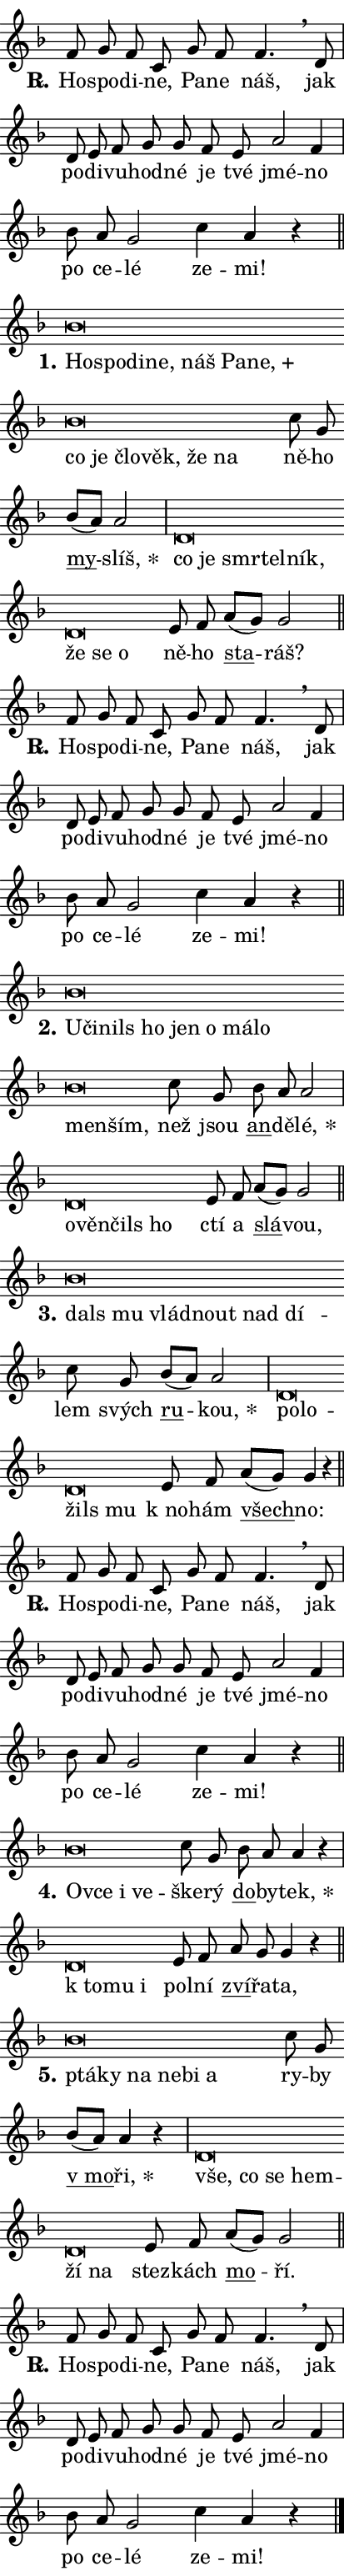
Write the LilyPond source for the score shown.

\version "2.22.1"
\header { tagline = "" }
\paper {
  indent = 0\cm
  top-margin = 0\cm
  right-margin = 0\cm
  bottom-margin = 0\cm
  left-margin = 0\cm
  paper-width = 7\cm
  page-breaking = #ly:one-page-breaking
  system-system-spacing.basic-distance = #11
  score-system-spacing.basic-distance = #11
  ragged-last = ##f
}


%% Author: Thomas Morley
%% https://lists.gnu.org/archive/html/lilypond-user/2020-05/msg00002.html
#(define (line-position grob)
"Returns position of @var[grob} in current system:
   @code{'start}, if at first time-step
   @code{'end}, if at last time-step
   @code{'middle} otherwise
"
  (let* ((col (ly:item-get-column grob))
         (ln (ly:grob-object col 'left-neighbor))
         (rn (ly:grob-object col 'right-neighbor))
         (col-to-check-left (if (ly:grob? ln) ln col))
         (col-to-check-right (if (ly:grob? rn) rn col))
         (break-dir-left
           (and
             (ly:grob-property col-to-check-left 'non-musical #f)
             (ly:item-break-dir col-to-check-left)))
         (break-dir-right
           (and
             (ly:grob-property col-to-check-right 'non-musical #f)
             (ly:item-break-dir col-to-check-right))))
        (cond ((eqv? 1 break-dir-left) 'start)
              ((eqv? -1 break-dir-right) 'end)
              (else 'middle))))

#(define (tranparent-at-line-position vctor)
  (lambda (grob)
  "Relying on @code{line-position} select the relevant enry from @var{vctor}.
Used to determine transparency,"
    (case (line-position grob)
      ((end) (not (vector-ref vctor 0)))
      ((middle) (not (vector-ref vctor 1)))
      ((start) (not (vector-ref vctor 2))))))

noteHeadBreakVisibility =
#(define-music-function (break-visibility)(vector?)
"Makes @code{NoteHead}s transparent relying on @var{break-visibility}"
#{
  \override NoteHead.transparent =
    #(tranparent-at-line-position break-visibility)
#})

#(define delete-ledgers-for-transparent-note-heads
  (lambda (grob)
    "Reads whether a @code{NoteHead} is transparent.
If so this @code{NoteHead} is removed from @code{'note-heads} from
@var{grob}, which is supposed to be @code{LedgerLineSpanner}.
As a result ledgers are not printed for this @code{NoteHead}"
    (let* ((nhds-array (ly:grob-object grob 'note-heads))
           (nhds-list
             (if (ly:grob-array? nhds-array)
                 (ly:grob-array->list nhds-array)
                 '()))
           ;; Relies on the transparent-property being done before
           ;; Staff.LedgerLineSpanner.after-line-breaking is executed.
           ;; This is fragile ...
           (to-keep
             (remove
               (lambda (nhd)
                 (ly:grob-property nhd 'transparent #f))
               nhds-list)))
      ;; TODO find a better method to iterate over grob-arrays, similiar
      ;; to filter/remove etc for lists
      ;; For now rebuilt from scratch
      (set! (ly:grob-object grob 'note-heads)  '())
      (for-each
        (lambda (nhd)
          (ly:pointer-group-interface::add-grob grob 'note-heads nhd))
        to-keep))))

hideNotes = {
  \noteHeadBreakVisibility #begin-of-line-visible
}
unHideNotes = {
  \noteHeadBreakVisibility #all-visible
}

% work-around for resetting accidentals
% https://lilypond.org/doc/v2.23/Documentation/notation/displaying-rhythms#unmetered-music
cadenzaMeasure = {
  \cadenzaOff
  \partial 1024 s1024
  \cadenzaOn
}

#(define-markup-command (accent layout props text) (markup?)
  "Underline accented syllable"
  (interpret-markup layout props
    #{\markup \override #'(offset . 4.3) \underline { #text }#}))

responsum = \markup \concat {
  "R" \hspace #-1.05 \path #0.1 #'((moveto 0 0.07) (lineto 0.9 0.8)) \hspace #0.05 "."
}

\layout {
    \context {
        \Staff
        \remove "Time_signature_engraver"
        \override LedgerLineSpanner.after-line-breaking = #delete-ledgers-for-transparent-note-heads
    }
    \context {
        \Voice {
            \override NoteHead.output-attributes = #'((class . "notehead"))
            \override Hairpin.height = #0.55
        }
    }
    \context {
        \Lyrics {
            \override StanzaNumber.output-attributes = #'((class . "stanzanumber"))
            \override LyricSpace.minimum-distance = #0.9
            \override LyricText.font-name = #"TeX Gyre Schola"
            \override LyricText.font-size = 1
            \override StanzaNumber.font-name = #"TeX Gyre Schola Bold"
            \override StanzaNumber.font-size = 1
        }
    }
}

% magnetic-lyrics.ily
%
%   written by
%     Jean Abou Samra <jean@abou-samra.fr>
%     Werner Lemberg <wl@gnu.org>
%
%   adapted by
%     Jiri Hon <jiri.hon@gmail.com>
%
% Version 2022-Apr-15

% https://www.mail-archive.com/lilypond-user@gnu.org/msg149350.html

#(define (Left_hyphen_pointer_engraver context)
   "Collect syllable-hyphen-syllable occurrences in lyrics and store
them in properties.  This engraver only looks to the left.  For
example, if the lyrics input is @code{foo -- bar}, it does the
following.

@itemize @bullet
@item
Set the @code{text} property of the @code{LyricHyphen} grob between
@q{foo} and @q{bar} to @code{foo}.

@item
Set the @code{left-hyphen} property of the @code{LyricText} grob with
text @q{foo} to the @code{LyricHyphen} grob between @q{foo} and
@q{bar}.
@end itemize

Use this auxiliary engraver in combination with the
@code{lyric-@/text::@/apply-@/magnetic-@/offset!} hook."
   (let ((hyphen #f)
         (text #f))
     (make-engraver
      (acknowledgers
       ((lyric-syllable-interface engraver grob source-engraver)
        (set! text grob)))
      (end-acknowledgers
       ((lyric-hyphen-interface engraver grob source-engraver)
        ;(when (not (grob::has-interface grob 'lyric-space-interface))
          (set! hyphen grob)));)
      ((stop-translation-timestep engraver)
       (when (and text hyphen)
         (ly:grob-set-object! text 'left-hyphen hyphen))
       (set! text #f)
       (set! hyphen #f)))))

#(define (lyric-text::apply-magnetic-offset! grob)
   "If the space between two syllables is less than the value in
property @code{LyricText@/.details@/.squash-threshold}, move the right
syllable to the left so that it gets concatenated with the left
syllable.

Use this function as a hook for
@code{LyricText@/.after-@/line-@/breaking} if the
@code{Left_@/hyphen_@/pointer_@/engraver} is active."
   (let ((hyphen (ly:grob-object grob 'left-hyphen #f)))
     (when hyphen
       (let ((left-text (ly:spanner-bound hyphen LEFT)))
         (when (grob::has-interface left-text 'lyric-syllable-interface)
           (let* ((common (ly:grob-common-refpoint grob left-text X))
                  (this-x-ext (ly:grob-extent grob common X))
                  (left-x-ext
                   (begin
                     ;; Trigger magnetism for left-text.
                     (ly:grob-property left-text 'after-line-breaking)
                     (ly:grob-extent left-text common X)))
                  ;; `delta` is the gap width between two syllables.
                  (delta (- (interval-start this-x-ext)
                            (interval-end left-x-ext)))
                  (details (ly:grob-property grob 'details))
                  (threshold (assoc-get 'squash-threshold details 0.2)))
             (when (< delta threshold)
               (let* (;; We have to manipulate the input text so that
                      ;; ligatures crossing syllable boundaries are not
                      ;; disabled.  For languages based on the Latin
                      ;; script this is essentially a beautification.
                      ;; However, for non-Western scripts it can be a
                      ;; necessity.
                      (lt (ly:grob-property left-text 'text))
                      (rt (ly:grob-property grob 'text))
                      (is-space (grob::has-interface hyphen 'lyric-space-interface))
                      (space (if is-space " " ""))
                      (space-markup (grob-interpret-markup grob " "))
                      (space-size (interval-length (ly:stencil-extent space-markup X)))
                      (extra-delta (if is-space space-size 0))
                      ;; Append new syllable.
                      (ltrt-space (if (and (string? lt) (string? rt))
                                (string-append lt space rt)
                                (make-concat-markup (list lt space rt))))
                      ;; Right-align `ltrt` to the right side.
                      (ltrt-space-markup (grob-interpret-markup
                               grob
                               (make-translate-markup
                                (cons (interval-length this-x-ext) 0)
                                (make-right-align-markup ltrt-space)))))
                 (begin
                   ;; Don't print `left-text`.
                   (ly:grob-set-property! left-text 'stencil #f)
                   ;; Set text and stencil (which holds all collected
                   ;; syllables so far) and shift it to the left.
                   (ly:grob-set-property! grob 'text ltrt-space)
                   (ly:grob-set-property! grob 'stencil ltrt-space-markup)
                   (ly:grob-translate-axis! grob (- (- delta extra-delta)) X))))))))))


#(define (lyric-hyphen::displace-bounds-first grob)
   ;; Make very sure this callback isn't triggered too early.
   (let ((left (ly:spanner-bound grob LEFT))
         (right (ly:spanner-bound grob RIGHT)))
     (ly:grob-property left 'after-line-breaking)
     (ly:grob-property right 'after-line-breaking)
     (ly:lyric-hyphen::print grob)))

squashThreshold = #0.4

\layout {
  \context {
    \Lyrics
    \consists #Left_hyphen_pointer_engraver
    \override LyricText.after-line-breaking =
      #lyric-text::apply-magnetic-offset!
    \override LyricHyphen.stencil = #lyric-hyphen::displace-bounds-first
    \override LyricText.details.squash-threshold = \squashThreshold
    \override LyricHyphen.minimum-distance = 0
    \override LyricHyphen.minimum-length = \squashThreshold
  }
}

squash = \override LyricText.details.squash-threshold = 9999
unSquash = \override LyricText.details.squash-threshold = \squashThreshold

left = \override LyricText.self-alignment-X = #LEFT
unLeft = \revert LyricText.self-alignment-X

starOffset = #(lambda (grob) 
                (let ((x_offset (ly:self-alignment-interface::aligned-on-x-parent grob)))
                  (if (= x_offset 0) 0 (+ x_offset 1.2))))

star = #(define-music-function (syllable)(string?)
"Append star separator at the end of a syllable"
#{
  \once \override LyricText.X-offset = #starOffset
  \lyricmode { \markup {
    #syllable
    \override #'((font-name . "TeX Gyre Schola Bold")) \hspace #0.2 \lower #0.65 \larger "*"
  } }
#})

starAccent = #(define-music-function (syllable)(string?)
"Append star separator at the end of a syllable and make accent"
#{
  \once \override LyricText.X-offset = #starOffset
  \lyricmode { \markup {
    \accent #syllable
    \override #'((font-name . "TeX Gyre Schola Bold")) \hspace #0.2 \lower #0.65 \larger "*"
  } }
#})

breath = #(define-music-function (syllable)(string?)
"Append breathing indicator at the end of a syllable"
#{
  \lyricmode { \markup { #syllable "+" } }
#})

optionalBreath = #(define-music-function (syllable)(string?)
"Append optional breathing indicator at the end of a syllable"
#{
  \lyricmode { \markup { #syllable "(+)" } }
#})


\score {
    <<
        \new Voice = "melody" { \cadenzaOn \key f \major \relative { f'8 g f c g' f f4. \breathe d8 \cadenzaMeasure \bar "|" d e f g g \bar "" f e \bar "" a2 f4 \cadenzaMeasure \bar "|" bes8 a g2 \bar "" c4 a r \cadenzaMeasure \bar "||" \break }
\relative { bes'\breve*1/16 \hideNotes \breve*1/16 \bar "" \breve*1/16 \bar "" \breve*1/16 \bar "" \breve*1/16 \bar "" \breve*1/16 \bar "" \breve*1/16 \bar "" \breve*1/16 \bar "" \breve*1/16 \bar "" \breve*1/16 \bar "" \breve*1/16 \bar "" \breve*1/16 \breve*1/16 \bar "" \unHideNotes c8 g \bar "" bes[( a)] a2 \cadenzaMeasure \bar "|" d,\breve*1/16 \hideNotes \breve*1/16 \bar "" \breve*1/16 \bar "" \breve*1/16 \bar "" \breve*1/16 \bar "" \breve*1/16 \bar "" \breve*1/16 \breve*1/16 \bar "" \unHideNotes e8 f \bar "" a[( g)] g2 \cadenzaMeasure \bar "||" \break }
\relative { f'8 g f c g' f f4. \breathe d8 \cadenzaMeasure \bar "|" d e f g g \bar "" f e \bar "" a2 f4 \cadenzaMeasure \bar "|" bes8 a g2 \bar "" c4 a r \cadenzaMeasure \bar "||" \break }
\relative { bes'\breve*1/16 \hideNotes \breve*1/16 \bar "" \breve*1/16 \bar "" \breve*1/16 \bar "" \breve*1/16 \bar "" \breve*1/16 \bar "" \breve*1/16 \bar "" \breve*1/16 \bar "" \breve*1/16 \breve*1/16 \bar "" \unHideNotes c8 g \bar "" bes a a2 \cadenzaMeasure \bar "|" d,\breve*1/16 \hideNotes \breve*1/16 \bar "" \breve*1/16 \breve*1/16 \bar "" \unHideNotes e8 f \bar "" a[( g)] g2 \cadenzaMeasure \bar "||" \break }
\relative { bes'\breve*1/16 \hideNotes \breve*1/16 \bar "" \breve*1/16 \bar "" \breve*1/16 \bar "" \breve*1/16 \breve*1/16 \bar "" \unHideNotes c8 g \bar "" bes[( a)] a2 \cadenzaMeasure \bar "|" d,\breve*1/16 \hideNotes \breve*1/16 \bar "" \breve*1/16 \breve*1/16 \bar "" \unHideNotes e8 f \bar "" a[( g)] g4 r \cadenzaMeasure \bar "||" \break }
\relative { f'8 g f c g' f f4. \breathe d8 \cadenzaMeasure \bar "|" d e f g g \bar "" f e \bar "" a2 f4 \cadenzaMeasure \bar "|" bes8 a g2 \bar "" c4 a r \cadenzaMeasure \bar "||" \break }
\relative { bes'\breve*1/16 \hideNotes \breve*1/16 \bar "" \breve*1/16 \breve*1/16 \bar "" \unHideNotes c8 g \bar "" bes a a4 r \cadenzaMeasure \bar "|" d,\breve*1/16 \hideNotes \breve*1/16 \breve*1/16 \bar "" \unHideNotes e8 f \bar "" a g g4 r \cadenzaMeasure \bar "||" \break }
\relative { bes'\breve*1/16 \hideNotes \breve*1/16 \bar "" \breve*1/16 \bar "" \breve*1/16 \bar "" \breve*1/16 \breve*1/16 \bar "" \unHideNotes c8 g \bar "" bes[( a)] a4 r \cadenzaMeasure \bar "|" d,\breve*1/16 \hideNotes \breve*1/16 \bar "" \breve*1/16 \bar "" \breve*1/16 \bar "" \breve*1/16 \breve*1/16 \bar "" \unHideNotes e8 f \bar "" a[( g)] g2 \cadenzaMeasure \bar "||" \break }
\relative { f'8 g f c g' f f4. \breathe d8 \cadenzaMeasure \bar "|" d e f g g \bar "" f e \bar "" a2 f4 \cadenzaMeasure \bar "|" bes8 a g2 \bar "" c4 a r \cadenzaMeasure \bar "||" \break } \bar "|." }
        \new Lyrics \lyricsto "melody" { \lyricmode { \set stanza = \responsum
Ho -- spo -- di -- ne, Pa -- ne náš, jak po -- di -- vu -- hod -- né je tvé jmé -- no po ce -- lé ze -- mi!
\set stanza = "1."
\left Ho -- \squash spo -- di -- ne, náš Pa -- \breath "ne," co je člo -- věk, že na \unLeft \unSquash ně -- ho \markup \accent my -- \star slíš, \left co \squash je smr -- tel -- ník, že se o \unLeft \unSquash ně -- ho \markup \accent sta -- ráš?
\set stanza = \responsum
Ho -- spo -- di -- ne, Pa -- ne náš, jak po -- di -- vu -- hod -- né je tvé jmé -- no po ce -- lé ze -- mi!
\set stanza = "2."
\left U -- \squash či -- nils ho jen o má -- lo men -- ším, \unLeft \unSquash než jsou \markup \accent an -- dě -- \star lé, \left o -- \squash věn -- čils ho \unLeft \unSquash ctí a \markup \accent slá -- vou,
\set stanza = "3."
\left dals \squash mu vlád -- nout nad dí -- \unLeft \unSquash lem svých \markup \accent ru -- \star kou, \left po -- \squash lo -- žils mu \unLeft \unSquash "k no" -- hám \markup \accent všech -- no:
\set stanza = \responsum
Ho -- spo -- di -- ne, Pa -- ne náš, jak po -- di -- vu -- hod -- né je tvé jmé -- no po ce -- lé ze -- mi!
\set stanza = "4."
\left Ov -- \squash ce i ve -- \unLeft \unSquash ške -- rý \markup \accent do -- by -- \star tek, \left "k to" -- \squash mu i \unLeft \unSquash pol -- ní \markup \accent zví -- řa -- ta,
\set stanza = "5."
\left ptá -- \squash ky na ne -- bi a \unLeft \unSquash ry -- by \markup \accent "v mo" -- \star ři, \left vše, \squash co se hem -- ží na \unLeft \unSquash stez -- kách \markup \accent mo -- ří.
\set stanza = \responsum
Ho -- spo -- di -- ne, Pa -- ne náš, jak po -- di -- vu -- hod -- né je tvé jmé -- no po ce -- lé ze -- mi! } }
    >>
    \layout {}
}
